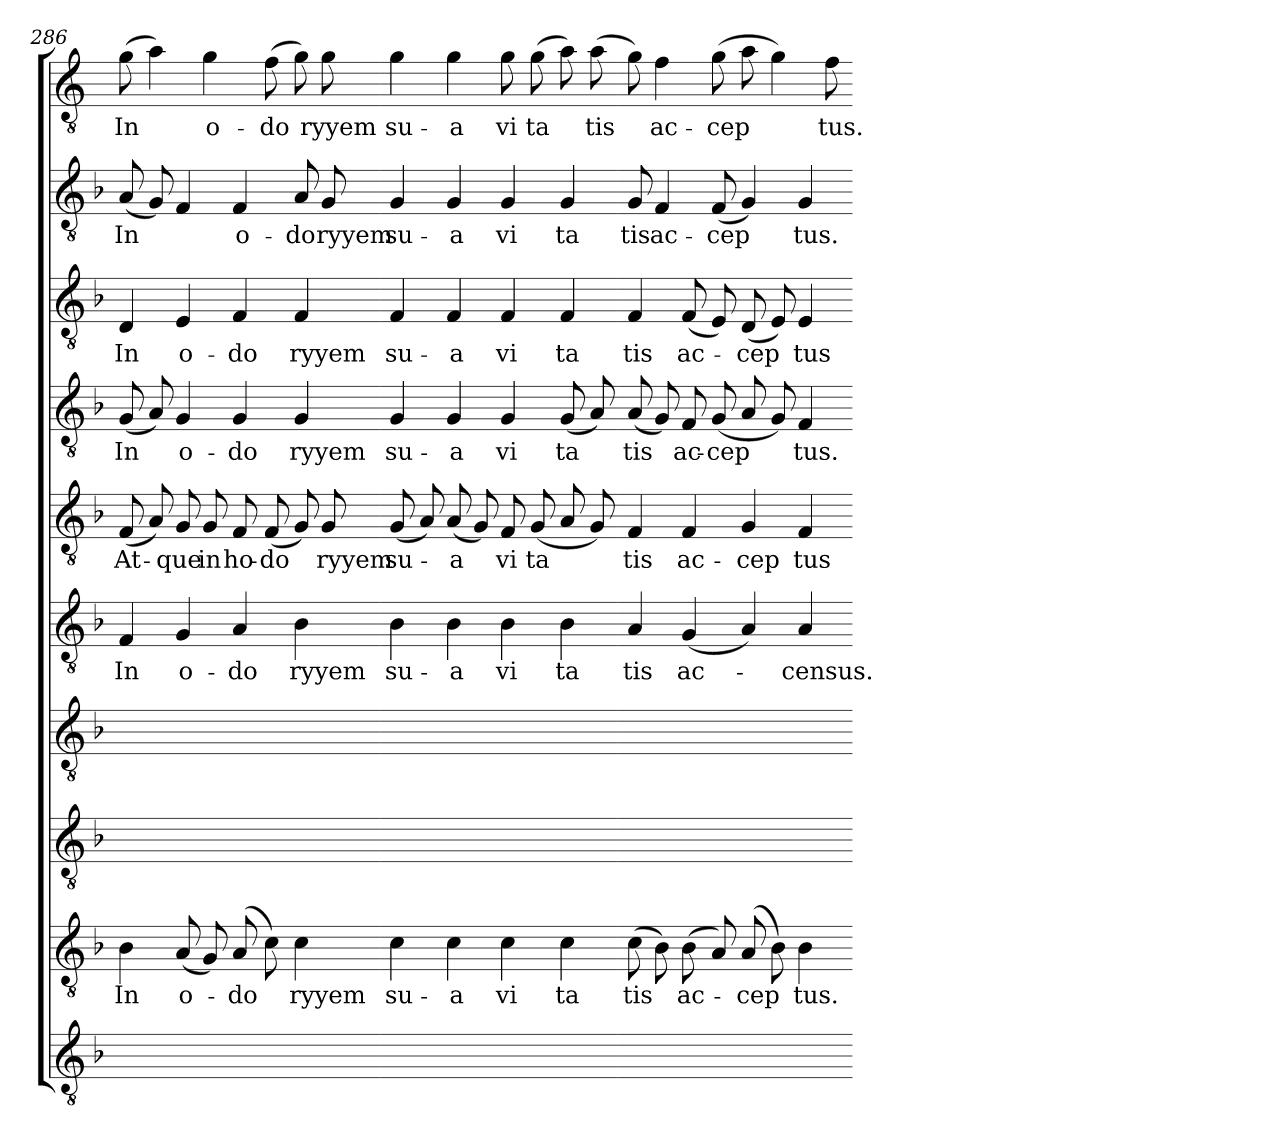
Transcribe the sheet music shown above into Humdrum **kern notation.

**kern	**kern	**text	**kern	**kern	**kern	**text	**kern	**text	**kern	**text	**kern	**text	**kern	**text	**kern	**text
*part10	*part9	*part9	*part8	*part7	*part6	*part6	*part5	*part5	*part4	*part4	*part3	*part3	*part2	*part2	*part1	*part1
*staff10	*staff9	*staff9	*staff8	*staff7	*staff6	*staff6	*staff5	*staff5	*staff4	*staff4	*staff3	*staff3	*staff2	*staff2	*staff1	*staff1
*clefGv2	*clefGv2	*	*clefGv2	*clefGv2	*clefGv2	*	*clefGv2	*	*clefGv2	*	*clefGv2	*	*clefGv2	*	*clefGv2	*
*k[b-]	*k[b-]	*	*k[b-]	*k[b-]	*k[b-]	*	*k[b-]	*	*k[b-]	*	*k[b-]	*	*k[b-]	*	*k[]	*
=286	=286	=286	=286	=286	=286	=286	=286	=286	=286	=286	=286	=286	=286	=286	=286	=286
1ryy	4B-	In	1ryy	1ryy	4F	In	(8F	At-	(8G	In	4D	In	(8A	In	(8g	In
.	.	.	.	.	.	.	8A)	.	8A)	.	.	.	8G)	.	4a)	.
.	(8A	o-	.	.	4G	o-	8G	-que	4G	o-	4E	o-	4F	.	.	.
.	8G)	.	.	.	.	.	8G	in	.	.	.	.	.	.	4g	o-
.	(8A	do	.	.	4A	do	8F	ho-	4G	do	4F	do	4F	o-	.	.
.	8c)	.	.	.	.	.	(8F	do	.	.	.	.	.	.	(8f	do
.	4c	-ryyem	.	.	4B-	-ryyem	8G)	.	4G	-ryyem	4F	-ryyem	8A	do	8g)	.
.	.	.	.	.	.	.	8G	-ryyem	.	.	.	.	8G	-ryyem	8g	-ryyem
=287-	=287-	=287-	=287-	=287-	=287-	=287-	=287-	=287-	=287-	=287-	=287-	=287-	=287-	=287-	=287-	=287-
1ryy	4c	su-	1ryy	1ryy	4B-	su-	(8G	su-	4G	su-	4F	su-	4G	su-	4g	su-
.	.	.	.	.	.	.	8A)	.	.	.	.	.	.	.	.	.
.	4c	a	.	.	4B-	a	(8A	a	4G	a	4F	a	4G	a	4g	a
.	.	.	.	.	.	.	8G)	.	.	.	.	.	.	.	.	.
.	4c	vi	.	.	4B-	vi	8F	vi	4G	vi	4F	vi	4G	vi	8g	vi
.	.	.	.	.	.	.	(8G	ta	.	.	.	.	.	.	(8g	ta
.	4c	ta	.	.	4B-	ta	8A	.	(8G	ta	4F	ta	4G	ta	8a)	.
.	.	.	.	.	.	.	8G)	.	8A)	.	.	.	.	.	(8a	-tis
=288-	=288-	=288-	=288-	=288-	=288-	=288-	=288-	=288-	=288-	=288-	=288-	=288-	=288-	=288-	=288-	=288-
1ryy	(8c	-tis	1ryy	1ryy	4A	-tis	4F	-tis	(8A	-tis	4F	-tis	8G	-tis	8g)	.
.	8B-)	.	.	.	.	.	.	.	8G)	.	.	.	4F	ac-	4f	ac-
.	(8B-	ac-	.	.	(4G	ac-	4F	ac-	8F	ac-	(8F	ac-	.	.	.	.
.	8A)	.	.	.	.	.	.	.	(8G	cep	8E)	.	(8F	cep	(8g	cep
.	(8A	cep	.	.	4A)	.	4G	cep	8A	.	(8D	cep	4G)	.	8a	.
.	8B-)	.	.	.	.	.	.	.	8G)	.	8E)	.	.	.	4g)	.
.	4B-	-tus.	.	.	4A	-census.	4F	-tus	4F	-tus.	4E	-tus	4G	-tus.	.	.
.	.	.	.	.	.	.	.	.	.	.	.	.	.	.	8f	-tus.
=-	=-	=-	=-	=-	=-	=-	=-	=-	=-	=-	=-	=-	=-	=-	=-	=-
*-	*-	*-	*-	*-	*-	*-	*-	*-	*-	*-	*-	*-	*-	*-	*-	*-
